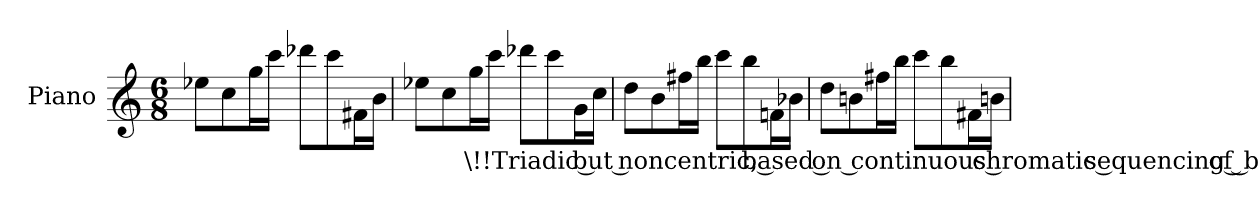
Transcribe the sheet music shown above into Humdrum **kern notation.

**kern	**text
*part1	*part1
*staff1	*staff1
*I"Piano	*
*I'Pno.	*
!!LO:PB:g=z
*clefG2	*
*k[]	*
*M6/8	*
*MM90	*
=	=
8ee-Xi\L	.
8cci\	.
16ggi\L	.
16ccci\JJ	.
8ddd-Xi\L	.
8ccci\	.
16f#Xi\L	.
16bi\JJ	.
=	=
8ee-Xi\L	.
8cci\	.
!	!LO:LY:b:color=#000000
16ggi\L	\!!Triadic but noncentric, based on continuous chromatic sequencing of basic arpeggio figure
16ccci\JJ	.
8ddd-Xi\L	.
8ccci\	.
16gi\L	.
16cci\JJ	.
=1	=1
8ddi\L	.
8bi\	.
16ff#Xi\L	.
16bbi\JJ	.
8ccci\L	.
8bbi\	.
16fni\L	.
16b-Xi\JJ	.
=2	=2
8ddi\L	.
8bni\	.
16ff#Xi\L	.
16bbi\JJ	.
8ccci\L	.
8bbi\	.
16f#Xi\L	.
16bni\JJ	.
=	=
*-	*-
